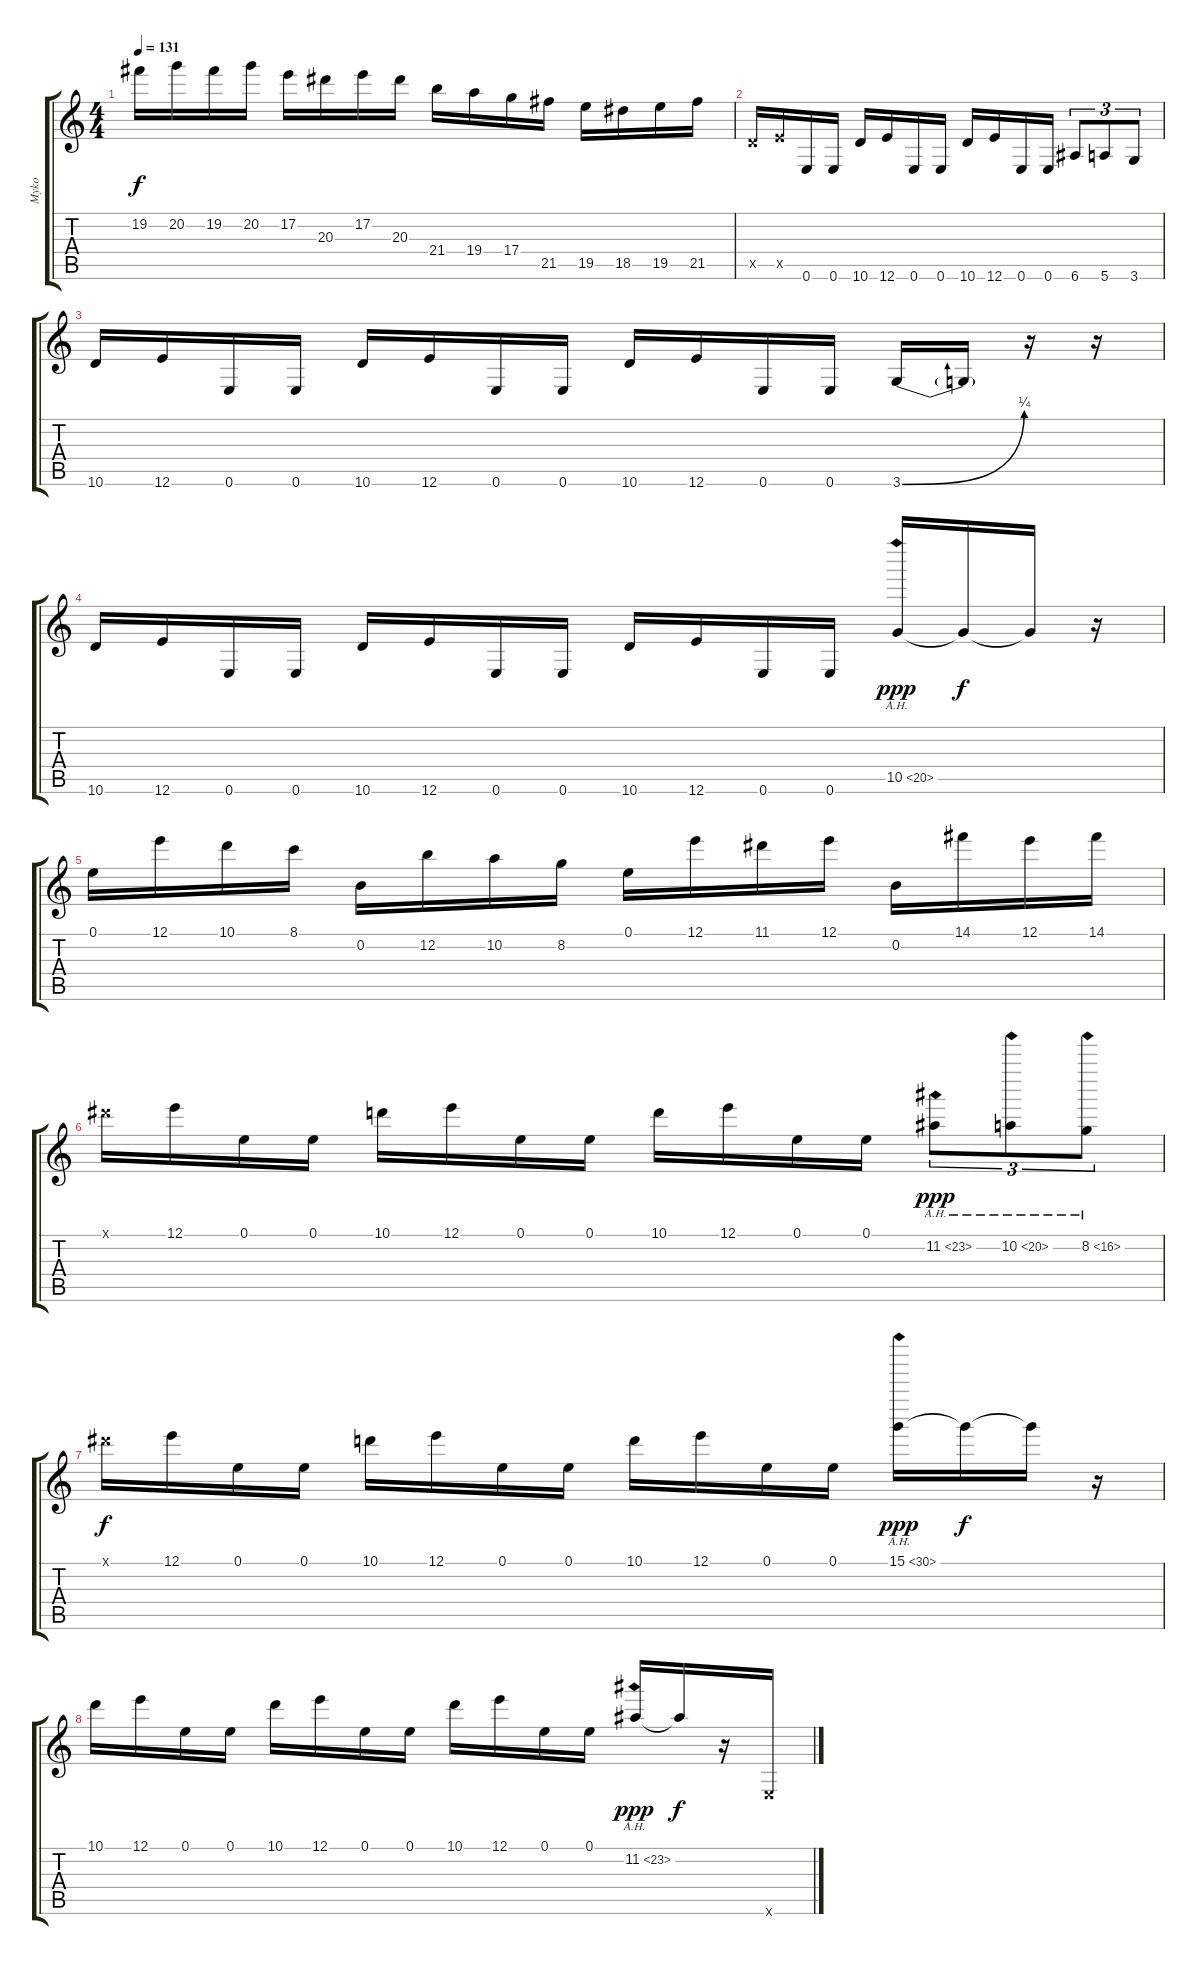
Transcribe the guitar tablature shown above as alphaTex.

\track ("Myko" "Myko") {instrument distortionguitar}
\staff {score tabs}
\tuning (E4 B3 G3 D3 A2 E2) {hide}
\ts (4 4)
\tempo 131
\clef g2
\ks c
19.2.16{dy f} 20.2.16 19.2.16 20.2.16 17.2.16 20.3.16 17.2.16 20.3.16 21.4.16 19.4.16 17.4.16 21.5.16 19.5.16 18.5.16 19.5.16 21.5.16 |
5.5{x}.16 7.5{x}.16 0.6.16 0.6.16 10.6.16 12.6.16 0.6.16 0.6.16 10.6.16 12.6.16 0.6.16 0.6.16 6.6.8{tu (3 2)} 5.6.8{tu (3 2)} 3.6.8{tu (3 2)} |
10.6.16 12.6.16 0.6.16 0.6.16 10.6.16 12.6.16 0.6.16 0.6.16 10.6.16 12.6.16 0.6.16 0.6.16 3.6{be (bend 0 0 60 1)}.16 3.6{t}.16 r.16 r.16 |
10.6.16 12.6.16 0.6.16 0.6.16 10.6.16 12.6.16 0.6.16 0.6.16 10.6.16 12.6.16 0.6.16 0.6.16 10.5{ah 10}.16{dy ppp} 10.5{t}.16{dy f} 10.5{t}.16 r.16 |
0.1.16 12.1.16 10.1.16 8.1.16 0.2.16 12.2.16 10.2.16 8.2.16 0.1.16 12.1.16 11.1.16 12.1.16 0.2.16 14.1.16 12.1.16 14.1.16 |
11.1{x}.16 12.1.16 0.1.16 0.1.16 10.1.16 12.1.16 0.1.16 0.1.16 10.1.16 12.1.16 0.1.16 0.1.16 11.2{ah 12}.8{tu (3 2) dy ppp} 10.2{ah 10}.8{tu (3 2)} 8.2{ah 8}.8{tu (3 2)} |
11.1{x}.16{dy f} 12.1.16 0.1.16 0.1.16 10.1.16 12.1.16 0.1.16 0.1.16 10.1.16 12.1.16 0.1.16 0.1.16 15.1{ah 15}.16{dy ppp} 15.1{t}.16{dy f} 15.1{t}.16 r.16 |
10.1.16 12.1.16 0.1.16 0.1.16 10.1.16 12.1.16 0.1.16 0.1.16 10.1.16 12.1.16 0.1.16 0.1.16 11.2{ah 12}.16{dy ppp} 11.2{t}.16{dy f} r.16 0.6{x}.16
